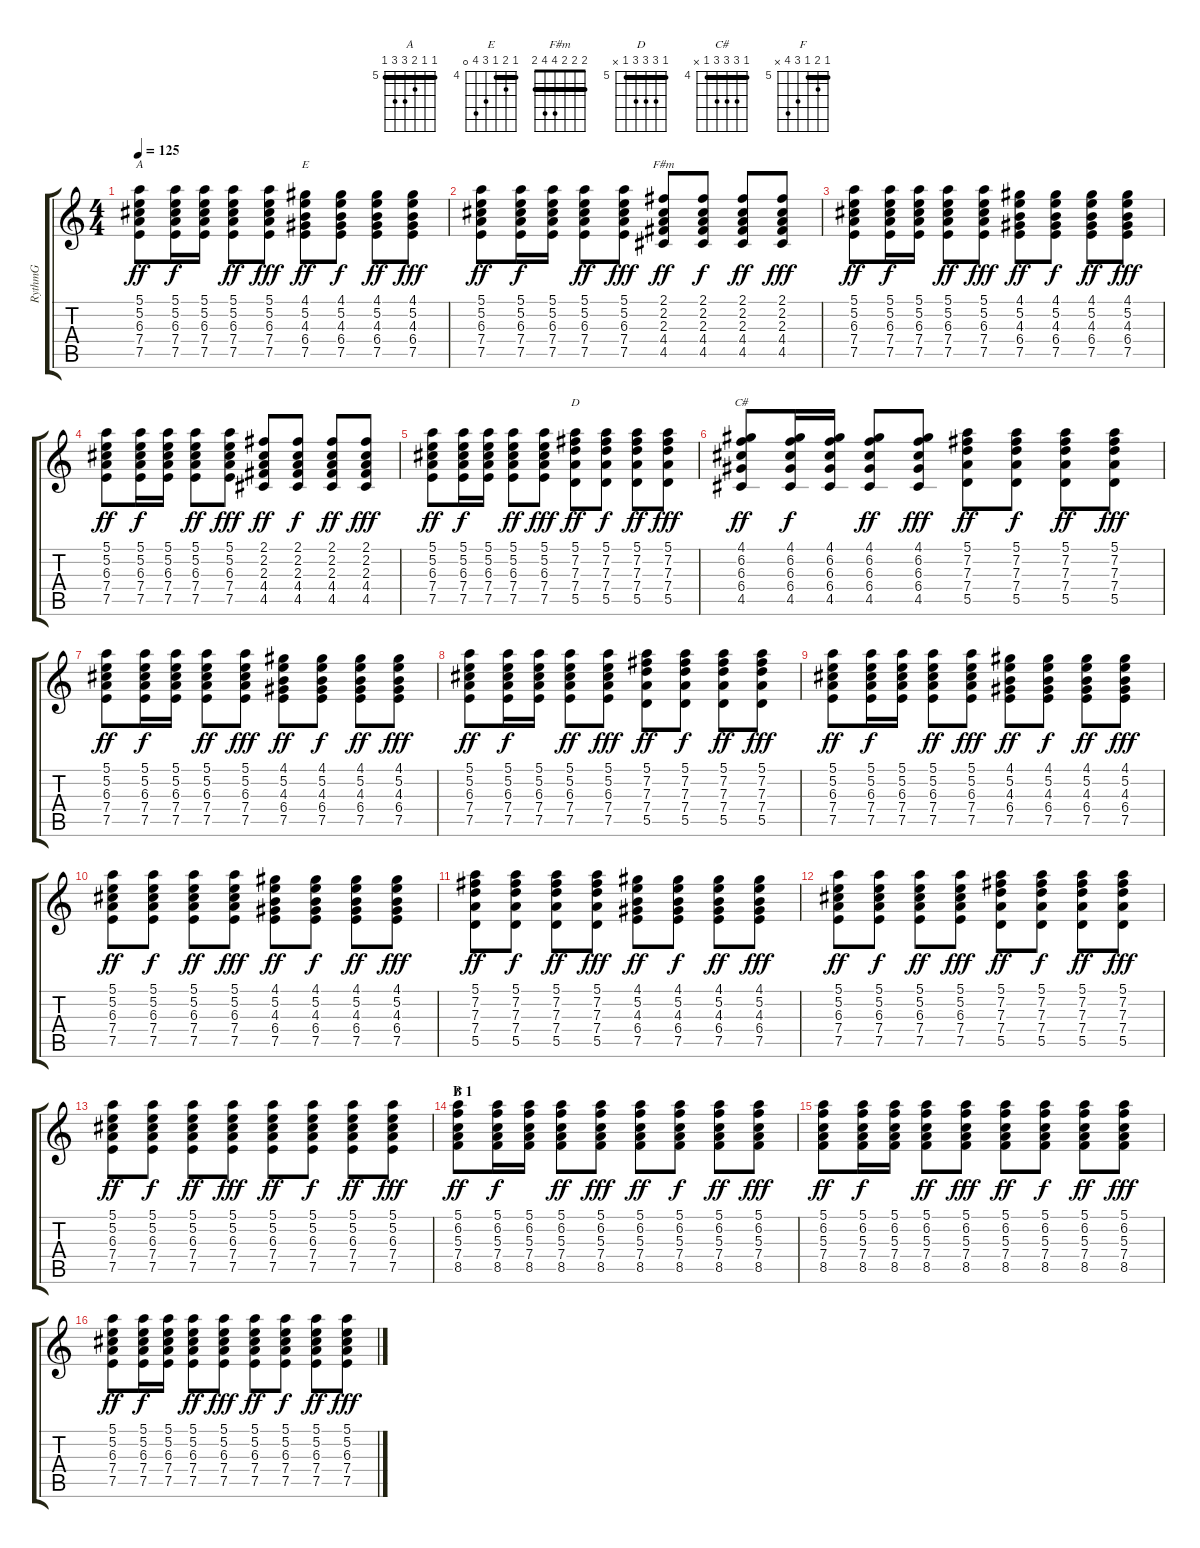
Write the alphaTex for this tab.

\track ("RythmG" "RythmG") {instrument acousticguitarsteel}
\staff {score tabs}
\tuning (E4 B3 G3 D3 A2 E2) {hide}
\chord ("A" 5 5 6 7 7 5) {firstfret 5 barre 5}
\chord ("E" 4 5 4 6 7 0) {firstfret 4 barre 4}
\chord ("F#m" 2 2 2 4 4 2) {barre 2}
\chord ("D" 5 7 7 7 5 x) {firstfret 5 barre 5}
\chord ("C#" 4 6 6 6 4 x) {firstfret 4 barre 4}
\chord ("F" 5 6 5 7 8 x) {firstfret 5 barre 5}
\ts (4 4)
\tempo 125
\clef g2
\ks c
(5.1 5.2 6.3 7.4 7.5).8{ch "A" dy ff} (5.1 5.2 6.3 7.4 7.5).16{dy f} (5.1 5.2 6.3 7.4 7.5).16 (5.1 5.2 6.3 7.4 7.5).8{dy ff} (5.1 5.2 6.3 7.4 7.5).8{dy fff} (4.1 5.2 4.3 6.4 7.5).8{ch "E" dy ff} (4.1 5.2 4.3 6.4 7.5).8{dy f} (4.1 5.2 4.3 6.4 7.5).8{dy ff} (4.1 5.2 4.3 6.4 7.5).8{dy fff} |
(5.1 5.2 6.3 7.4 7.5).8{dy ff} (5.1 5.2 6.3 7.4 7.5).16{dy f} (5.1 5.2 6.3 7.4 7.5).16 (5.1 5.2 6.3 7.4 7.5).8{dy ff} (5.1 5.2 6.3 7.4 7.5).8{dy fff} (2.1 2.2 2.3 4.4 4.5).8{ch "F#m" dy ff} (2.1 2.2 2.3 4.4 4.5).8{dy f} (2.1 2.2 2.3 4.4 4.5).8{dy ff} (2.1 2.2 2.3 4.4 4.5).8{dy fff} |
(5.1 5.2 6.3 7.4 7.5).8{dy ff} (5.1 5.2 6.3 7.4 7.5).16{dy f} (5.1 5.2 6.3 7.4 7.5).16 (5.1 5.2 6.3 7.4 7.5).8{dy ff} (5.1 5.2 6.3 7.4 7.5).8{dy fff} (4.1 5.2 4.3 6.4 7.5).8{dy ff} (4.1 5.2 4.3 6.4 7.5).8{dy f} (4.1 5.2 4.3 6.4 7.5).8{dy ff} (4.1 5.2 4.3 6.4 7.5).8{dy fff} |
(5.1 5.2 6.3 7.4 7.5).8{dy ff} (5.1 5.2 6.3 7.4 7.5).16{dy f} (5.1 5.2 6.3 7.4 7.5).16 (5.1 5.2 6.3 7.4 7.5).8{dy ff} (5.1 5.2 6.3 7.4 7.5).8{dy fff} (2.1 2.2 2.3 4.4 4.5).8{dy ff} (2.1 2.2 2.3 4.4 4.5).8{dy f} (2.1 2.2 2.3 4.4 4.5).8{dy ff} (2.1 2.2 2.3 4.4 4.5).8{dy fff} |
(5.1 5.2 6.3 7.4 7.5).8{dy ff} (5.1 5.2 6.3 7.4 7.5).16{dy f} (5.1 5.2 6.3 7.4 7.5).16 (5.1 5.2 6.3 7.4 7.5).8{dy ff} (5.1 5.2 6.3 7.4 7.5).8{dy fff} (5.1 7.2 7.3 7.4 5.5).8{ch "D" dy ff} (5.1 7.2 7.3 7.4 5.5).8{dy f} (5.1 7.2 7.3 7.4 5.5).8{dy ff} (5.1 7.2 7.3 7.4 5.5).8{dy fff} |
(4.1 6.2 6.3 6.4 4.5).8{ch "C#" dy ff} (4.1 6.2 6.3 6.4 4.5).16{dy f} (4.1 6.2 6.3 6.4 4.5).16 (4.1 6.2 6.3 6.4 4.5).8{dy ff} (4.1 6.2 6.3 6.4 4.5).8{dy fff} (5.1 7.2 7.3 7.4 5.5).8{dy ff} (5.1 7.2 7.3 7.4 5.5).8{dy f} (5.1 7.2 7.3 7.4 5.5).8{dy ff} (5.1 7.2 7.3 7.4 5.5).8{dy fff} |
(5.1 5.2 6.3 7.4 7.5).8{dy ff} (5.1 5.2 6.3 7.4 7.5).16{dy f} (5.1 5.2 6.3 7.4 7.5).16 (5.1 5.2 6.3 7.4 7.5).8{dy ff} (5.1 5.2 6.3 7.4 7.5).8{dy fff} (4.1 5.2 4.3 6.4 7.5).8{dy ff} (4.1 5.2 4.3 6.4 7.5).8{dy f} (4.1 5.2 4.3 6.4 7.5).8{dy ff} (4.1 5.2 4.3 6.4 7.5).8{dy fff} |
(5.1 5.2 6.3 7.4 7.5).8{dy ff} (5.1 5.2 6.3 7.4 7.5).16{dy f} (5.1 5.2 6.3 7.4 7.5).16 (5.1 5.2 6.3 7.4 7.5).8{dy ff} (5.1 5.2 6.3 7.4 7.5).8{dy fff} (5.1 7.2 7.3 7.4 5.5).8{dy ff} (5.1 7.2 7.3 7.4 5.5).8{dy f} (5.1 7.2 7.3 7.4 5.5).8{dy ff} (5.1 7.2 7.3 7.4 5.5).8{dy fff} |
(5.1 5.2 6.3 7.4 7.5).8{dy ff} (5.1 5.2 6.3 7.4 7.5).16{dy f} (5.1 5.2 6.3 7.4 7.5).16 (5.1 5.2 6.3 7.4 7.5).8{dy ff} (5.1 5.2 6.3 7.4 7.5).8{dy fff} (4.1 5.2 4.3 6.4 7.5).8{dy ff} (4.1 5.2 4.3 6.4 7.5).8{dy f} (4.1 5.2 4.3 6.4 7.5).8{dy ff} (4.1 5.2 4.3 6.4 7.5).8{dy fff} |
(5.1 5.2 6.3 7.4 7.5).8{dy ff} (5.1 5.2 6.3 7.4 7.5).8{dy f} (5.1 5.2 6.3 7.4 7.5).8{dy ff} (5.1 5.2 6.3 7.4 7.5).8{dy fff} (4.1 5.2 4.3 6.4 7.5).8{dy ff} (4.1 5.2 4.3 6.4 7.5).8{dy f} (4.1 5.2 4.3 6.4 7.5).8{dy ff} (4.1 5.2 4.3 6.4 7.5).8{dy fff} |
(5.1 7.2 7.3 7.4 5.5).8{dy ff} (5.1 7.2 7.3 7.4 5.5).8{dy f} (5.1 7.2 7.3 7.4 5.5).8{dy ff} (5.1 7.2 7.3 7.4 5.5).8{dy fff} (4.1 5.2 4.3 6.4 7.5).8{dy ff} (4.1 5.2 4.3 6.4 7.5).8{dy f} (4.1 5.2 4.3 6.4 7.5).8{dy ff} (4.1 5.2 4.3 6.4 7.5).8{dy fff} |
(5.1 5.2 6.3 7.4 7.5).8{dy ff} (5.1 5.2 6.3 7.4 7.5).8{dy f} (5.1 5.2 6.3 7.4 7.5).8{dy ff} (5.1 5.2 6.3 7.4 7.5).8{dy fff} (5.1 7.2 7.3 7.4 5.5).8{dy ff} (5.1 7.2 7.3 7.4 5.5).8{dy f} (5.1 7.2 7.3 7.4 5.5).8{dy ff} (5.1 7.2 7.3 7.4 5.5).8{dy fff} |
(5.1 5.2 6.3 7.4 7.5).8{dy ff} (5.1 5.2 6.3 7.4 7.5).8{dy f} (5.1 5.2 6.3 7.4 7.5).8{dy ff} (5.1 5.2 6.3 7.4 7.5).8{dy fff} (5.1 5.2 6.3 7.4 7.5).8{dy ff} (5.1 5.2 6.3 7.4 7.5).8{dy f} (5.1 5.2 6.3 7.4 7.5).8{dy ff} (5.1 5.2 6.3 7.4 7.5).8{dy fff} |
\section ("" "B 1")
(5.1 6.2 5.3 7.4 8.5).8{ch "F" dy ff} (5.1 6.2 5.3 7.4 8.5).16{dy f} (5.1 6.2 5.3 7.4 8.5).16 (5.1 6.2 5.3 7.4 8.5).8{dy ff} (5.1 6.2 5.3 7.4 8.5).8{dy fff} (5.1 6.2 5.3 7.4 8.5).8{dy ff} (5.1 6.2 5.3 7.4 8.5).8{dy f} (5.1 6.2 5.3 7.4 8.5).8{dy ff} (5.1 6.2 5.3 7.4 8.5).8{dy fff} |
(5.1 6.2 5.3 7.4 8.5).8{dy ff} (5.1 6.2 5.3 7.4 8.5).16{dy f} (5.1 6.2 5.3 7.4 8.5).16 (5.1 6.2 5.3 7.4 8.5).8{dy ff} (5.1 6.2 5.3 7.4 8.5).8{dy fff} (5.1 6.2 5.3 7.4 8.5).8{dy ff} (5.1 6.2 5.3 7.4 8.5).8{dy f} (5.1 6.2 5.3 7.4 8.5).8{dy ff} (5.1 6.2 5.3 7.4 8.5).8{dy fff} |
(5.1 5.2 6.3 7.4 7.5).8{dy ff} (5.1 5.2 6.3 7.4 7.5).16{dy f} (5.1 5.2 6.3 7.4 7.5).16 (5.1 5.2 6.3 7.4 7.5).8{dy ff} (5.1 5.2 6.3 7.4 7.5).8{dy fff} (5.1 5.2 6.3 7.4 7.5).8{dy ff} (5.1 5.2 6.3 7.4 7.5).8{dy f} (5.1 5.2 6.3 7.4 7.5).8{dy ff} (5.1 5.2 6.3 7.4 7.5).8{dy fff}
